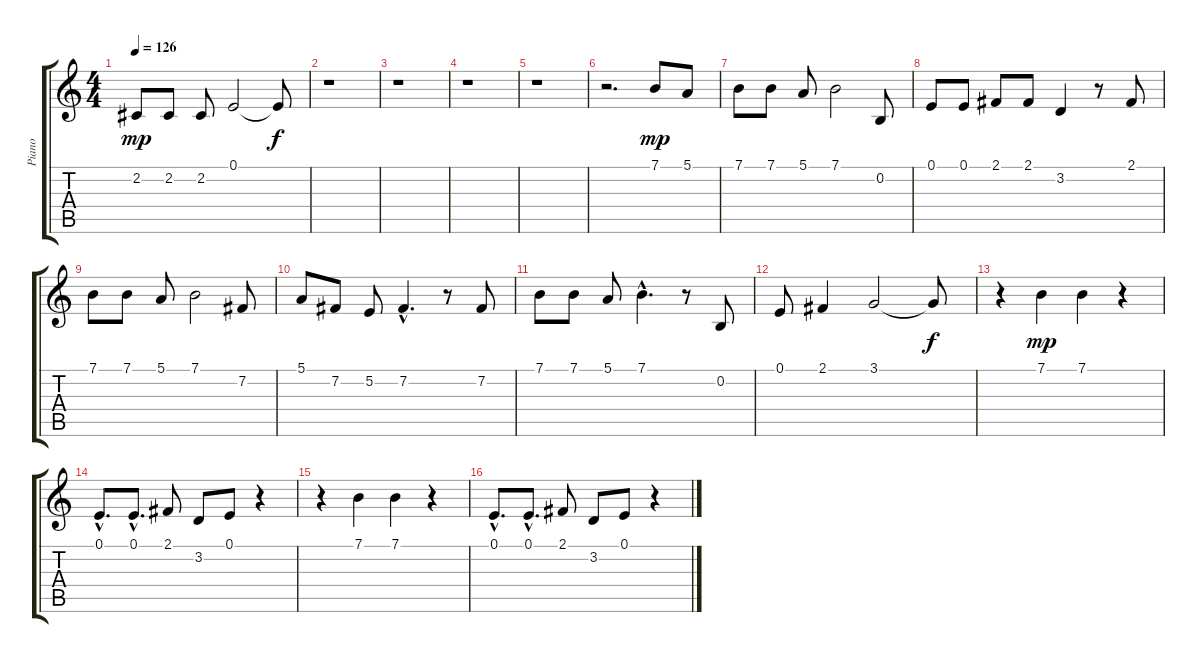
\track ("Piano" "Piano") {instrument lead8bassandlead}
\staff {score tabs}
\tuning (E4 B3 G3 D3 A2 E2) {hide}
\ts (4 4)
\tempo 126
\clef g2
\ks c
2.2.8{dy mp} 2.2.8 2.2.8 0.1.2 0.1{t}.8{dy f} |
r.1 |
r.1 |
r.1 |
r.1 |
r.2{d} 7.1.8{dy mp} 5.1.8 |
7.1.8 7.1.8 5.1.8 7.1.2 0.2.8 |
0.1.8 0.1.8 2.1.8 2.1.8 3.2.4 r.8 2.1.8 |
7.1.8 7.1.8 5.1.8 7.1.2 7.2.8 |
5.1.8 7.2.8 5.2.8 7.2{hac}.4{d} r.8 7.2.8 |
7.1.8 7.1.8 5.1.8 7.1{hac}.4{d} r.8 0.2.8 |
0.1.8 2.1.4 3.1.2 3.1{t}.8{dy f} |
r.4 7.1.4{dy mp} 7.1.4 r.4 |
0.1{hac}.8{d} 0.1{hac}.8{d} 2.1.8 3.2.8 0.1.8 r.4 |
r.4 7.1.4 7.1.4 r.4 |
0.1{hac}.8{d} 0.1{hac}.8{d} 2.1.8 3.2.8 0.1.8 r.4
